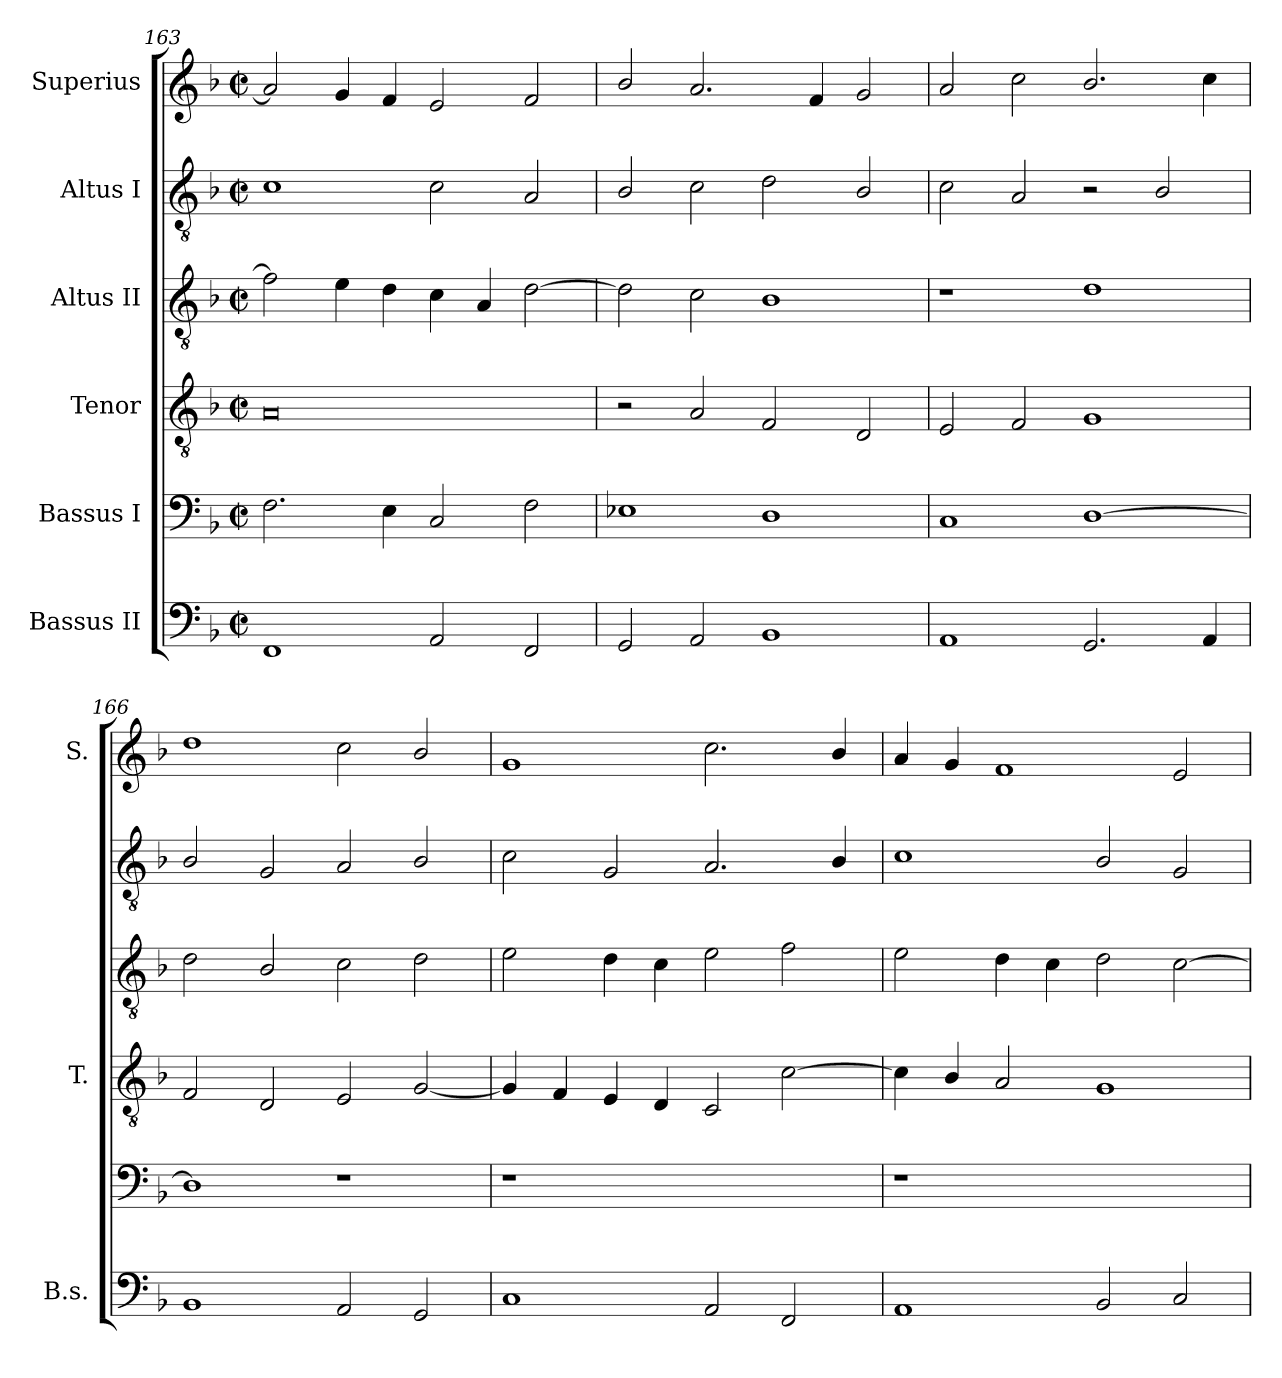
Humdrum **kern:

**kern	**kern	**kern	**kern	**kern	**kern
*part6	*part5	*part4	*part3	*part2	*part1
*staff6	*staff5	*staff4	*staff3	*staff2	*staff1
*I"Bassus II	*I"Bassus I	*I"Tenor	*I"Altus II	*I"Altus I	*I"Superius
*I'B.s.	*	*I'T.	*	*	*I'S.
!!LO:LB:g=z
*clefF4	*clefF4	*clefGv2	*clefGv2	*clefGv2	*clefG2
*	*	*ITrd7c12	*ITrd7c12	*ITrd7c12	*
*k[b-]	*k[b-]	*k[b-]	*k[b-]	*k[b-]	*k[b-]
*d:	*d:	*d:	*d:	*d:	*d:
*M2/2	*M2/2	*M2/2	*M2/2	*M2/2	*M2/2
*met(c|)	*met(c|)	*met(c|)	*met(c|)	*met(c|)	*met(c|)
=163	=163	=163	=163	=163	=163
1FFi	2.Fi\	0AAi	2Fi\]	1Ci	2ai/]
.	.	.	4Ei\	.	4gi/
.	4Ei\	.	4Di\	.	4fi/
2AAi/	2Ci/	.	4Ci\	2Ci\	2ei/
.	.	.	4AAi/	.	.
2FFi/	2Fi\	.	[>2Di\	2AAi/	2fi/
=164	=164	=164	=164	=164	=164
2GGi/	1E-Xi	2r	2Di\]	2BB-i/	2b-i/
2AAi/	.	2AAi/	2Ci\	2Ci\	2.ai/
1BB-i	1Di	2FFi/	1BB-i	2Di\	.
.	.	.	.	.	4fi/
.	.	2DDi/	.	2BB-i/	2gi/
=165	=165	=165	=165	=165	=165
1AAi	1Ci	2EEi/	1r	2Ci\	2ai/
.	.	2FFi/	.	2AAi/	2cci\
2.GGi/	[<1Di	1GGi	1Di	2r	2.b-i/
.	.	.	.	2BB-i/	.
4AAi/	.	.	.	.	4cci\
=166	=166	=166	=166	=166	=166
1BB-i	1Di]	2FFi/	2Di\	2BB-i/	1ddi
.	.	2DDi/	2BB-i/	2GGi/	.
2AAi/	1r	2EEi/	2Ci\	2AAi/	2cci\
2GGi/	.	[<2GGi/	2Di\	2BB-i/	2b-i/
!!LO:PB:g=z
=167	=167	=167	=167	=167	=167
!	!LO:N:vis=1	!	!	!	!
1Ci	1r	4GGi/]	2Ei\	2Ci\	1gi
.	.	4FFi/	.	.	.
.	.	4EEi/	4Di\	2GGi/	.
.	.	4DDi/	4Ci\	.	.
2AAi/	1ryy	2CCi/	2Ei\	2.AAi/	2.cci\
2FFi/	.	[>2Ci\	2Fi\	.	.
.	.	.	.	4BB-i/	4b-i/
=168	=168	=168	=168	=168	=168
!	!LO:N:vis=1	!	!	!	!
1AAi	1r	4Ci\]	2Ei\	1Ci	4ai/
.	.	4BB-i/	.	.	4gi/
.	.	2AAi/	4Di\	.	1fi
.	.	.	4Ci\	.	.
2BB-i/	1ryy	1GGi	2Di\	2BB-i/	.
2Ci/	.	.	[>2Ci\	2GGi/	2ei/
=	=	=	=	=	=
*-	*-	*-	*-	*-	*-
